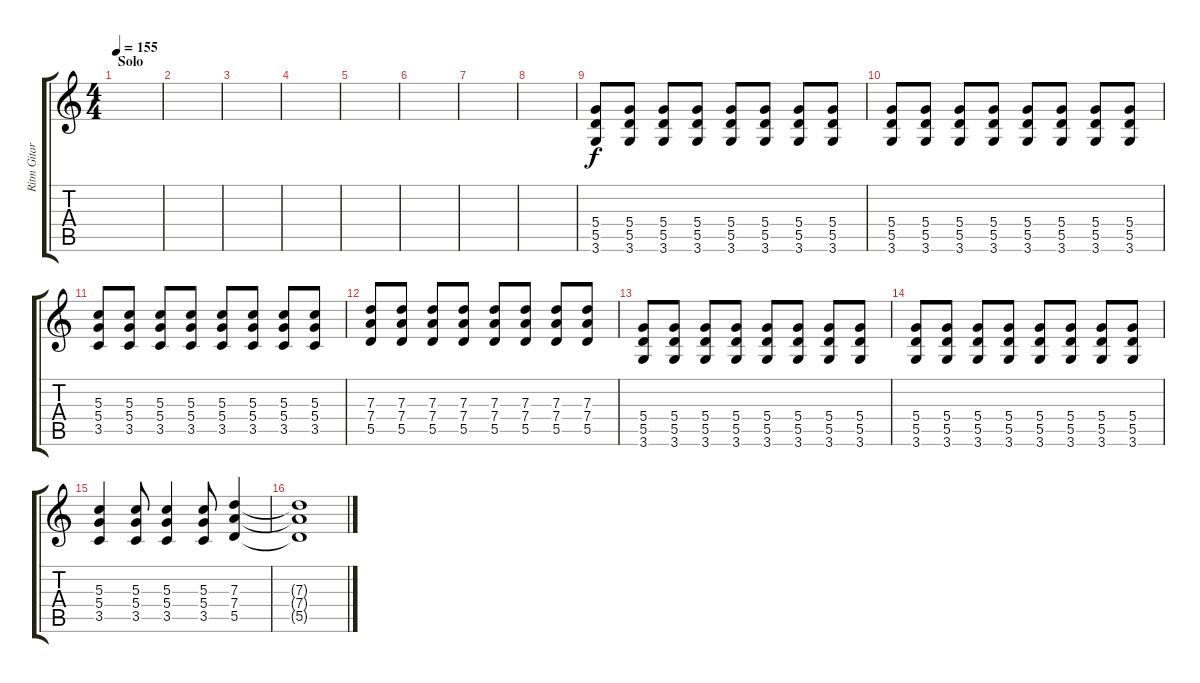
\track ("Ritm Gitara" "Ritm Gitar") {instrument overdrivenguitar}
\staff {score tabs}
\tuning (E4 B3 G3 D3 A2 E2) {hide}
\ts (4 4)
\section ("" "Solo")
\tempo 155
\clef g2
\ks c
|
|
|
|
|
|
|
|
(5.4 5.5 3.6).8 (5.4 5.5 3.6).8 (5.4 5.5 3.6).8 (5.4 5.5 3.6).8 (5.4 5.5 3.6).8 (5.4 5.5 3.6).8 (5.4 5.5 3.6).8 (5.4 5.5 3.6).8 |
(5.4 5.5 3.6).8 (5.4 5.5 3.6).8 (5.4 5.5 3.6).8 (5.4 5.5 3.6).8 (5.4 5.5 3.6).8 (5.4 5.5 3.6).8 (5.4 5.5 3.6).8 (5.4 5.5 3.6).8 |
(5.3 5.4 3.5).8 (5.3 5.4 3.5).8 (5.3 5.4 3.5).8 (5.3 5.4 3.5).8 (5.3 5.4 3.5).8 (5.3 5.4 3.5).8 (5.3 5.4 3.5).8 (5.3 5.4 3.5).8 |
(7.3 7.4 5.5).8 (7.3 7.4 5.5).8 (7.3 7.4 5.5).8 (7.3 7.4 5.5).8 (7.3 7.4 5.5).8 (7.3 7.4 5.5).8 (7.3 7.4 5.5).8 (7.3 7.4 5.5).8 |
(5.4 5.5 3.6).8 (5.4 5.5 3.6).8 (5.4 5.5 3.6).8 (5.4 5.5 3.6).8 (5.4 5.5 3.6).8 (5.4 5.5 3.6).8 (5.4 5.5 3.6).8 (5.4 5.5 3.6).8 |
(5.4 5.5 3.6).8 (5.4 5.5 3.6).8 (5.4 5.5 3.6).8 (5.4 5.5 3.6).8 (5.4 5.5 3.6).8 (5.4 5.5 3.6).8 (5.4 5.5 3.6).8 (5.4 5.5 3.6).8 |
(5.3 5.4 3.5).4 (5.3 5.4 3.5).8 (5.3 5.4 3.5).4 (5.3 5.4 3.5).8 (7.3 7.4 5.5).4 |
(7.3{t} 7.4{t} 5.5{t}).1
